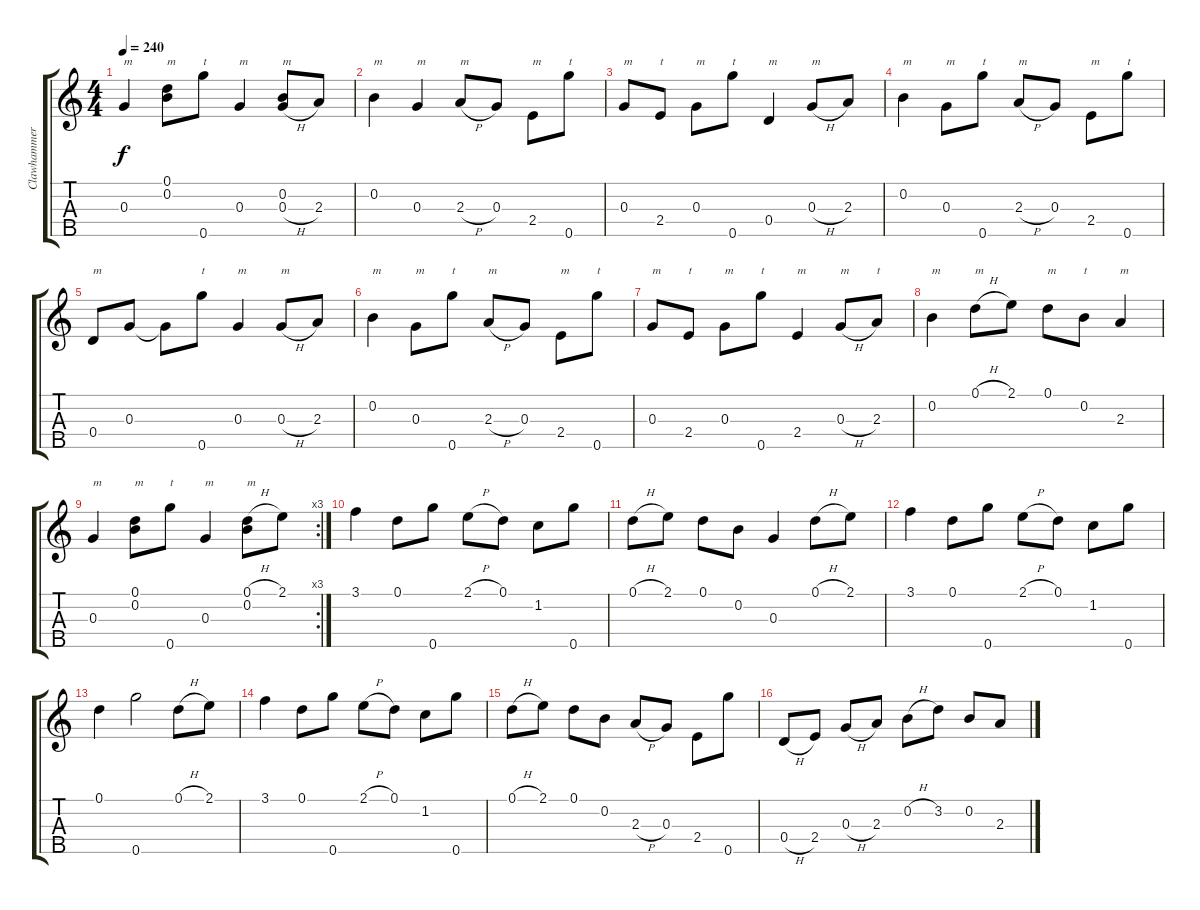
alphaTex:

\track ("Clawhammer Banjo" "Clawhammer") {instrument banjo}
\staff {score tabs}
\tuning (D4 B3 G3 D3 G4) {hide}
\displaytranspose 12
\ts (4 4)
\tempo 240
\clef g2
\ks c
0.3.4{txt "m" dy f} (0.1 0.2).8{txt "m"} 0.5.8{txt "t"} 0.3.4{txt "m"} (0.2 0.3{h}).8{txt "m"} 2.3.8 |
0.2.4{txt "m"} 0.3.4{txt "m"} 2.3{h}.8{txt "m"} 0.3.8 2.4.8{txt "m"} 0.5.8{txt "t"} |
0.3.8{txt "m"} 2.4.8{txt "t"} 0.3.8{txt "m"} 0.5.8{txt "t"} 0.4.4{txt "m"} 0.3{h}.8{txt "m"} 2.3.8 |
0.2.4{txt "m"} 0.3.8{txt "m"} 0.5.8{txt "t"} 2.3{h}.8{txt "m"} 0.3.8 2.4.8{txt "m"} 0.5.8{txt "t"} |
0.4.8{txt "m"} 0.3.8 0.3{t}.8 0.5.8{txt "t"} 0.3.4{txt "m"} 0.3{h}.8{txt "m"} 2.3.8 |
0.2.4{txt "m"} 0.3.8{txt "m"} 0.5.8{txt "t"} 2.3{h}.8{txt "m"} 0.3.8 2.4.8{txt "m"} 0.5.8{txt "t"} |
0.3.8{txt "m"} 2.4.8{txt "t"} 0.3.8{txt "m"} 0.5.8{txt "t"} 2.4.4{txt "m"} 0.3{h}.8{txt "m"} 2.3.8{txt "t"} |
0.2.4{txt "m"} 0.1{h}.8{txt "m"} 2.1.8 0.1.8{txt "m"} 0.2.8{txt "t"} 2.3.4{txt "m"} |
\rc 3
0.3.4{txt "m"} (0.1 0.2).8{txt "m"} 0.5.8{txt "t"} 0.3.4{txt "m"} (0.1{h} 0.2).8{txt "m"} 2.1.8 |
3.1.4 0.1.8 0.5.8 2.1{h}.8 0.1.8 1.2.8 0.5.8 |
0.1{h}.8 2.1.8 0.1.8 0.2.8 0.3.4 0.1{h}.8 2.1.8 |
3.1.4 0.1.8 0.5.8 2.1{h}.8 0.1.8 1.2.8 0.5.8 |
0.1.4 0.5.2 0.1{h}.8 2.1.8 |
3.1.4 0.1.8 0.5.8 2.1{h}.8 0.1.8 1.2.8 0.5.8 |
0.1{h}.8 2.1.8 0.1.8 0.2.8 2.3{h}.8 0.3.8 2.4.8 0.5.8 |
0.4{h}.8 2.4.8 0.3{h}.8 2.3.8 0.2{h}.8 3.2.8 0.2.8 2.3.8
